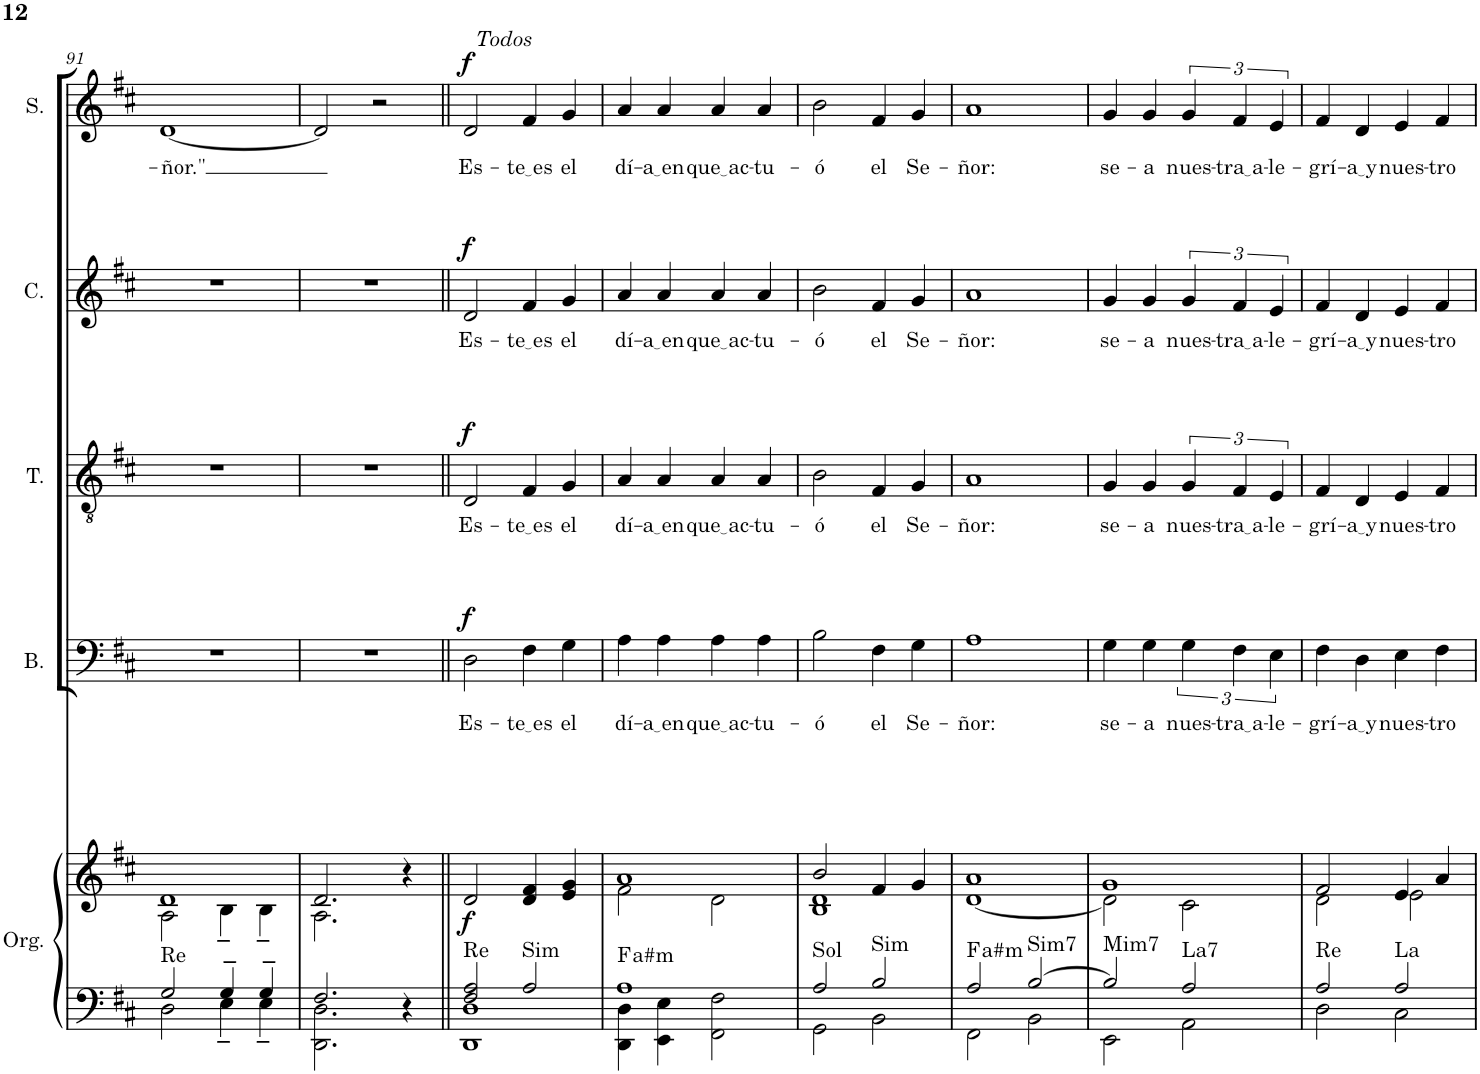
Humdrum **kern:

**kern	**kern	**dynam	**harte	**kern	**text	**dynam	**kern	**text	**dynam	**kern	**text	**dynam	**kern	**text	**dynam
*part5	*part5	*part5	*part5	*part4	*part4	*part4	*part3	*part3	*part3	*part2	*part2	*part2	*part1	*part1	*part1
*staff6	*staff5	*staff5/6	*	*staff4	*staff4	*staff4	*staff3	*staff3	*staff3	*staff2	*staff2	*staff2	*staff1	*staff1	*staff1
*I"Órgano	*	*	*	*I"Bajo	*	*	*I"Tenor	*	*	*I"Contralto	*	*	*I"Soprano	*	*
*	*	*	*	*I'B.	*	*	*I'T.	*	*	*I'C.	*	*	*I'S.	*	*
!!LO:PB:g=z
*clefF4	*clefG2	*	*	*clefF4	*	*	*clefGv2	*	*	*clefG2	*	*	*clefG2	*	*
*k[f#c#]	*k[f#c#]	*	*	*k[f#c#]	*	*	*k[f#c#]	*	*	*k[f#c#]	*	*	*k[f#c#]	*	*
*M2/2	*M2/2	*	*	*M2/2	*	*	*M2/2	*	*	*M2/2	*	*	*M2/2	*	*
*met(c|)	*met(c|)	*	*	*met(c|)	*	*	*met(c|)	*	*	*met(c|)	*	*	*met(c|)	*	*
=91	=91	=91	=91	=91	=91	=91	=91	=91	=91	=91	=91	=91	=91	=91	=91
*^	*^	*	*	*	*	*	*	*	*	*	*	*	*	*	*
!	!	!	!	!	!LO:H:kt=Re	!	!	!	!	!	!	!	!	!	!	!LO:LY:b	!
2G/	2D\	1d	2A\	.	N	1r	.	.	1r	.	.	1r	.	.	[1d	-ñor."	.
4G~/	4E~\	.	4B~\	.	.	.	.	.	.	.	.	.	.	.	.	.	.
4G~/	4E~\	.	4B~\	.	.	.	.	.	.	.	.	.	.	.	.	.	.
=92	=92	=92	=92	=92	=92	=92	=92	=92	=92	=92	=92	=92	=92	=92	=92	=92	=92
2.F#/	2.DD\ 2.D\	2.d/	2.A\	.	.	1r	.	.	1r	.	.	1r	.	.	2d/]	.	.
.	.	.	.	.	.	.	.	.	.	.	.	.	.	.	2r	.	.
4r	4ryy	4r	4ryy	.	.	.	.	.	.	.	.	.	.	.	.	.	.
=93||	=93||	=93||	=93||	=93||	=93||	=93||	=93||	=93||	=93||	=93||	=93||	=93||	=93||	=93||	=93||	=93||	=93||
!	!	!	!	!	!	!	!	!	!	!	!	!	!	!	!LO:TX:a:i:t=Todos	!	!
!	!	!	!	!LO:DY:b	!LO:H:kt=Re	!	!LO:LY:b	!LO:DY:a	!	!LO:LY:b	!LO:DY:a	!	!LO:LY:b	!LO:DY:a	!	!LO:LY:b	!LO:DY:a
*	*	*v	*v	*	*	*	*	*	*	*	*	*	*	*	*	*	*
2F#/ 2A/	1DD 1D	2d/	f	N	2D\	Es-	f	2D/	Es-	f	2d/	Es-	f	2d/	Es-	f
!	!	!	!	!LO:H:kt=Sim	!	!LO:LY:b	!	!	!LO:LY:b	!	!	!LO:LY:b	!	!	!LO:LY:b	!
2A/	.	4d/ 4f#/	.	N	4F#\	te es	.	4F#/	te es	.	4f#/	te es	.	4f#/	te es	.
!	!	!	!	!	!	!LO:LY:b	!	!	!LO:LY:b	!	!	!LO:LY:b	!	!	!LO:LY:b	!
.	.	4e/ 4g/	.	.	4G\	el	.	4G/	el	.	4g/	el	.	4g/	el	.
=94	=94	=94	=94	=94	=94	=94	=94	=94	=94	=94	=94	=94	=94	=94	=94	=94
*	*	*^	*	*	*	*	*	*	*	*	*	*	*	*	*	*
!	!	!	!	!	!LO:H:kt=a#m	!	!LO:LY:b	!	!	!LO:LY:b	!	!	!LO:LY:b	!	!	!LO:LY:b	!
1A	4DD\ 4D\	1a	2f#\	.	.	4A\	dí-	.	4A/	dí-	.	4a/	dí-	.	4a/	dí-	.
!	!	!	!	!	!	!	!LO:LY:b	!	!	!LO:LY:b	!	!	!LO:LY:b	!	!	!LO:LY:b	!
.	4EE\ 4E\	.	.	.	.	4A\	a en	.	4A/	a en	.	4a/	a en	.	4a/	a en	.
!	!	!	!	!	!	!	!LO:LY:b	!	!	!LO:LY:b	!	!	!LO:LY:b	!	!	!LO:LY:b	!
.	2FF#\ 2F#\	.	2d\	.	.	4A\	que ac	.	4A/	que ac	.	4a/	que ac	.	4a/	que ac	.
!	!	!	!	!	!	!	!LO:LY:b	!	!	!LO:LY:b	!	!	!LO:LY:b	!	!	!LO:LY:b	!
.	.	.	.	.	.	4A\	-tu-	.	4A/	-tu-	.	4a/	-tu-	.	4a/	-tu-	.
=95	=95	=95	=95	=95	=95	=95	=95	=95	=95	=95	=95	=95	=95	=95	=95	=95	=95
!	!	!	!	!	!LO:H:kt=Sol	!	!LO:LY:b	!	!	!LO:LY:b	!	!	!LO:LY:b	!	!	!LO:LY:b	!
2A/	2GG\	2b/	1B 1d	.	N	2B\	-ó	.	2B\	-ó	.	2b\	-ó	.	2b\	-ó	.
!	!	!	!	!	!LO:H:kt=Sim	!	!LO:LY:b	!	!	!LO:LY:b	!	!	!LO:LY:b	!	!	!LO:LY:b	!
2B/	2BB\	4f#/	.	.	N	4F#\	el	.	4F#/	el	.	4f#/	el	.	4f#/	el	.
!	!	!	!	!	!	!	!LO:LY:b	!	!	!LO:LY:b	!	!	!LO:LY:b	!	!	!LO:LY:b	!
.	.	4g/	.	.	.	4G\	Se-	.	4G/	Se-	.	4g/	Se-	.	4g/	Se-	.
=96	=96	=96	=96	=96	=96	=96	=96	=96	=96	=96	=96	=96	=96	=96	=96	=96	=96
!	!	!	!	!	!LO:H:kt=a#m	!	!LO:LY:b	!	!	!LO:LY:b	!	!	!LO:LY:b	!	!	!LO:LY:b	!
*	*	*	*^	*	*	*	*	*	*	*	*	*	*	*	*	*	*
2A/	2FF#\	1a	[1d	2ryy	.	.	1A	-ñor:	.	1A	-ñor:	.	1a	-ñor:	.	1a	-ñor:	.
!	!	!	!	!	!	!LO:H:kt=Sim7	!	!	!	!	!	!	!	!	!	!	!	!
[2B/	2BB\	.	.	2ryy	.	N	.	.	.	.	.	.	.	.	.	.	.	.
=97	=97	=97	=97	=97	=97	=97	=97	=97	=97	=97	=97	=97	=97	=97	=97	=97	=97	=97
!	!	!	!	!	!	!LO:H:kt=Mim7	!	!LO:LY:b	!	!	!LO:LY:b	!	!	!LO:LY:b	!	!	!LO:LY:b	!
*	*	*	*v	*v	*	*	*	*	*	*	*	*	*	*	*	*	*	*
2B/]	2EE\	1g	2d\]	.	N	4G\	se-	.	4G/	se-	.	4g/	se-	.	4g/	se-	.
!	!	!	!	!	!	!	!LO:LY:b	!	!	!LO:LY:b	!	!	!LO:LY:b	!	!	!LO:LY:b	!
.	.	.	.	.	.	4G\	-a	.	4G/	-a	.	4g/	-a	.	4g/	-a	.
!	!	!	!	!	!LO:H:kt=La7	!	!LO:LY:b	!	!	!LO:LY:b	!	!	!LO:LY:b	!	!	!LO:LY:b	!
2A/	2AA\	.	2c#\	.	N	6G\	nues-	.	6G/	nues-	.	6g/	nues-	.	6g/	nues-	.
!	!	!	!	!	!	!	!LO:LY:b	!	!	!LO:LY:b	!	!	!LO:LY:b	!	!	!LO:LY:b	!
.	.	.	.	.	.	6F#\	tra a	.	6F#/	tra a	.	6f#/	tra a	.	6f#/	tra a	.
!	!	!	!	!	!	!	!LO:LY:b	!	!	!LO:LY:b	!	!	!LO:LY:b	!	!	!LO:LY:b	!
.	.	.	.	.	.	6E\	-le-	.	6E/	-le-	.	6e/	-le-	.	6e/	-le-	.
=98	=98	=98	=98	=98	=98	=98	=98	=98	=98	=98	=98	=98	=98	=98	=98	=98	=98
!	!	!	!	!	!LO:H:kt=Re	!	!LO:LY:b	!	!	!LO:LY:b	!	!	!LO:LY:b	!	!	!LO:LY:b	!
2A/	2D\	2f#/	2d\	.	N	4F#\	-grí-	.	4F#/	-grí-	.	4f#/	-grí-	.	4f#/	-grí-	.
!	!	!	!	!	!	!	!LO:LY:b	!	!	!LO:LY:b	!	!	!LO:LY:b	!	!	!LO:LY:b	!
.	.	.	.	.	.	4D\	a y	.	4D/	a y	.	4d/	a y	.	4d/	a y	.
!	!	!	!	!	!LO:H:kt=La	!	!LO:LY:b	!	!	!LO:LY:b	!	!	!LO:LY:b	!	!	!LO:LY:b	!
2A/	2C#\	4e/	2e\	.	N	4E\	nues-	.	4E/	nues-	.	4e/	nues-	.	4e/	nues-	.
!	!	!	!	!	!	!	!LO:LY:b	!	!	!LO:LY:b	!	!	!LO:LY:b	!	!	!LO:LY:b	!
.	.	4a/	.	.	.	4F#\	-tro	.	4F#/	-tro	.	4f#/	-tro	.	4f#/	-tro	.
*v	*v	*	*	*	*	*	*	*	*	*	*	*	*	*	*	*	*
*	*v	*v	*	*	*	*	*	*	*	*	*	*	*	*	*	*
=	=	=	=	=	=	=	=	=	=	=	=	=	=	=	=
*-	*-	*-	*-	*-	*-	*-	*-	*-	*-	*-	*-	*-	*-	*-	*-
